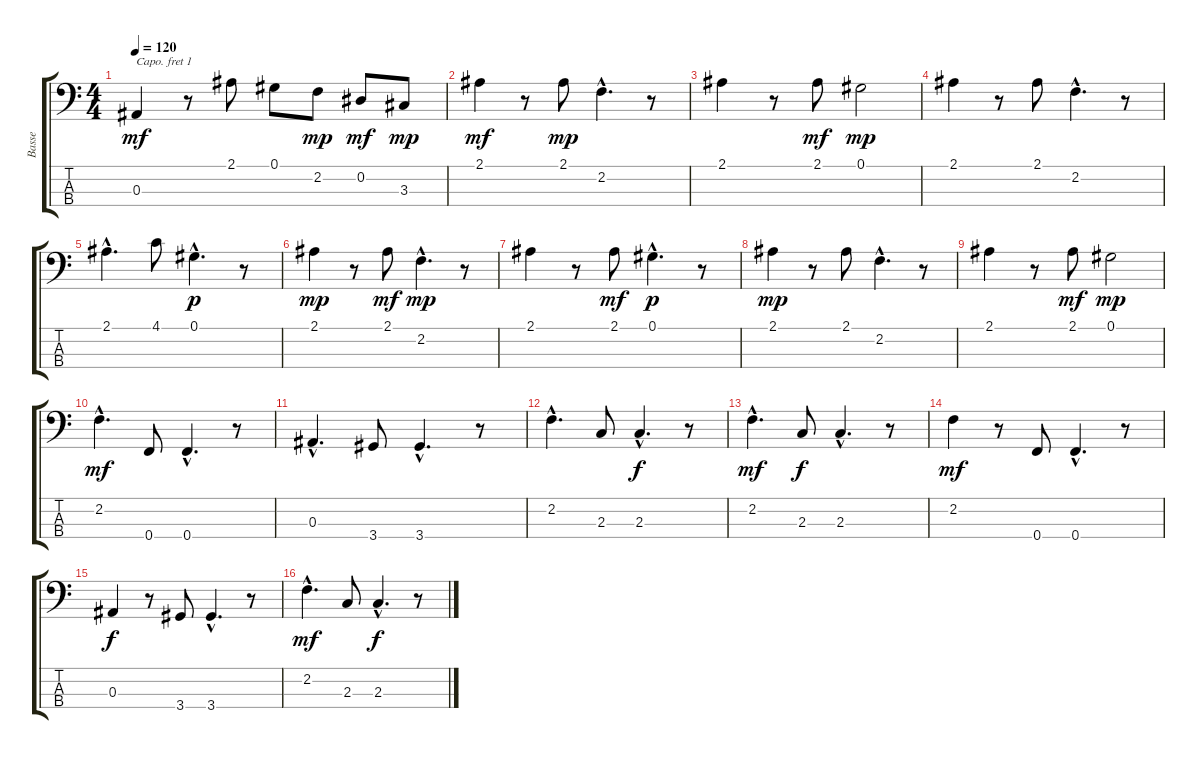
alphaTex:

\track ("Basse" "Basse") {instrument acousticbass}
\staff {score tabs}
\capo 1
\tuning (G2 D2 A1 E1) {hide}
\ts (4 4)
\tempo 120
\clef f4
\ks c
0.3.4{dy mf} r.8 2.1.8 0.1.8 2.2.8{dy mp} 0.2.8{dy mf} 3.3.8{dy mp} |
2.1.4{dy mf} r.8 2.1.8{dy mp} 2.2{hac}.4{d} r.8 |
2.1.4 r.8 2.1.8{dy mf} 0.1.2{dy mp} |
2.1.4 r.8 2.1.8 2.2{hac}.4{d} r.8 |
2.1{hac}.4{d} 4.1.8 0.1{hac}.4{d dy p} r.8 |
2.1.4{dy mp} r.8 2.1.8{dy mf} 2.2{hac}.4{d dy mp} r.8 |
2.1.4 r.8 2.1.8{dy mf} 0.1{hac}.4{d dy p} r.8 |
2.1.4{dy mp} r.8 2.1.8 2.2{hac}.4{d} r.8 |
2.1.4 r.8 2.1.8{dy mf} 0.1.2{dy mp} |
2.2{hac}.4{d dy mf} 0.4.8 0.4{hac}.4{d} r.8 |
0.3{hac}.4{d} 3.4.8 3.4{hac}.4{d} r.8 |
2.2{hac}.4{d} 2.3.8 2.3{hac}.4{d dy f} r.8 |
2.2{hac}.4{d dy mf} 2.3.8{dy f} 2.3{hac}.4{d} r.8 |
2.2.4{dy mf} r.8 0.4.8 0.4{hac}.4{d} r.8 |
0.3.4{dy f} r.8 3.4.8 3.4{hac}.4{d} r.8 |
2.2{hac}.4{d dy mf} 2.3.8 2.3{hac}.4{d dy f} r.8
